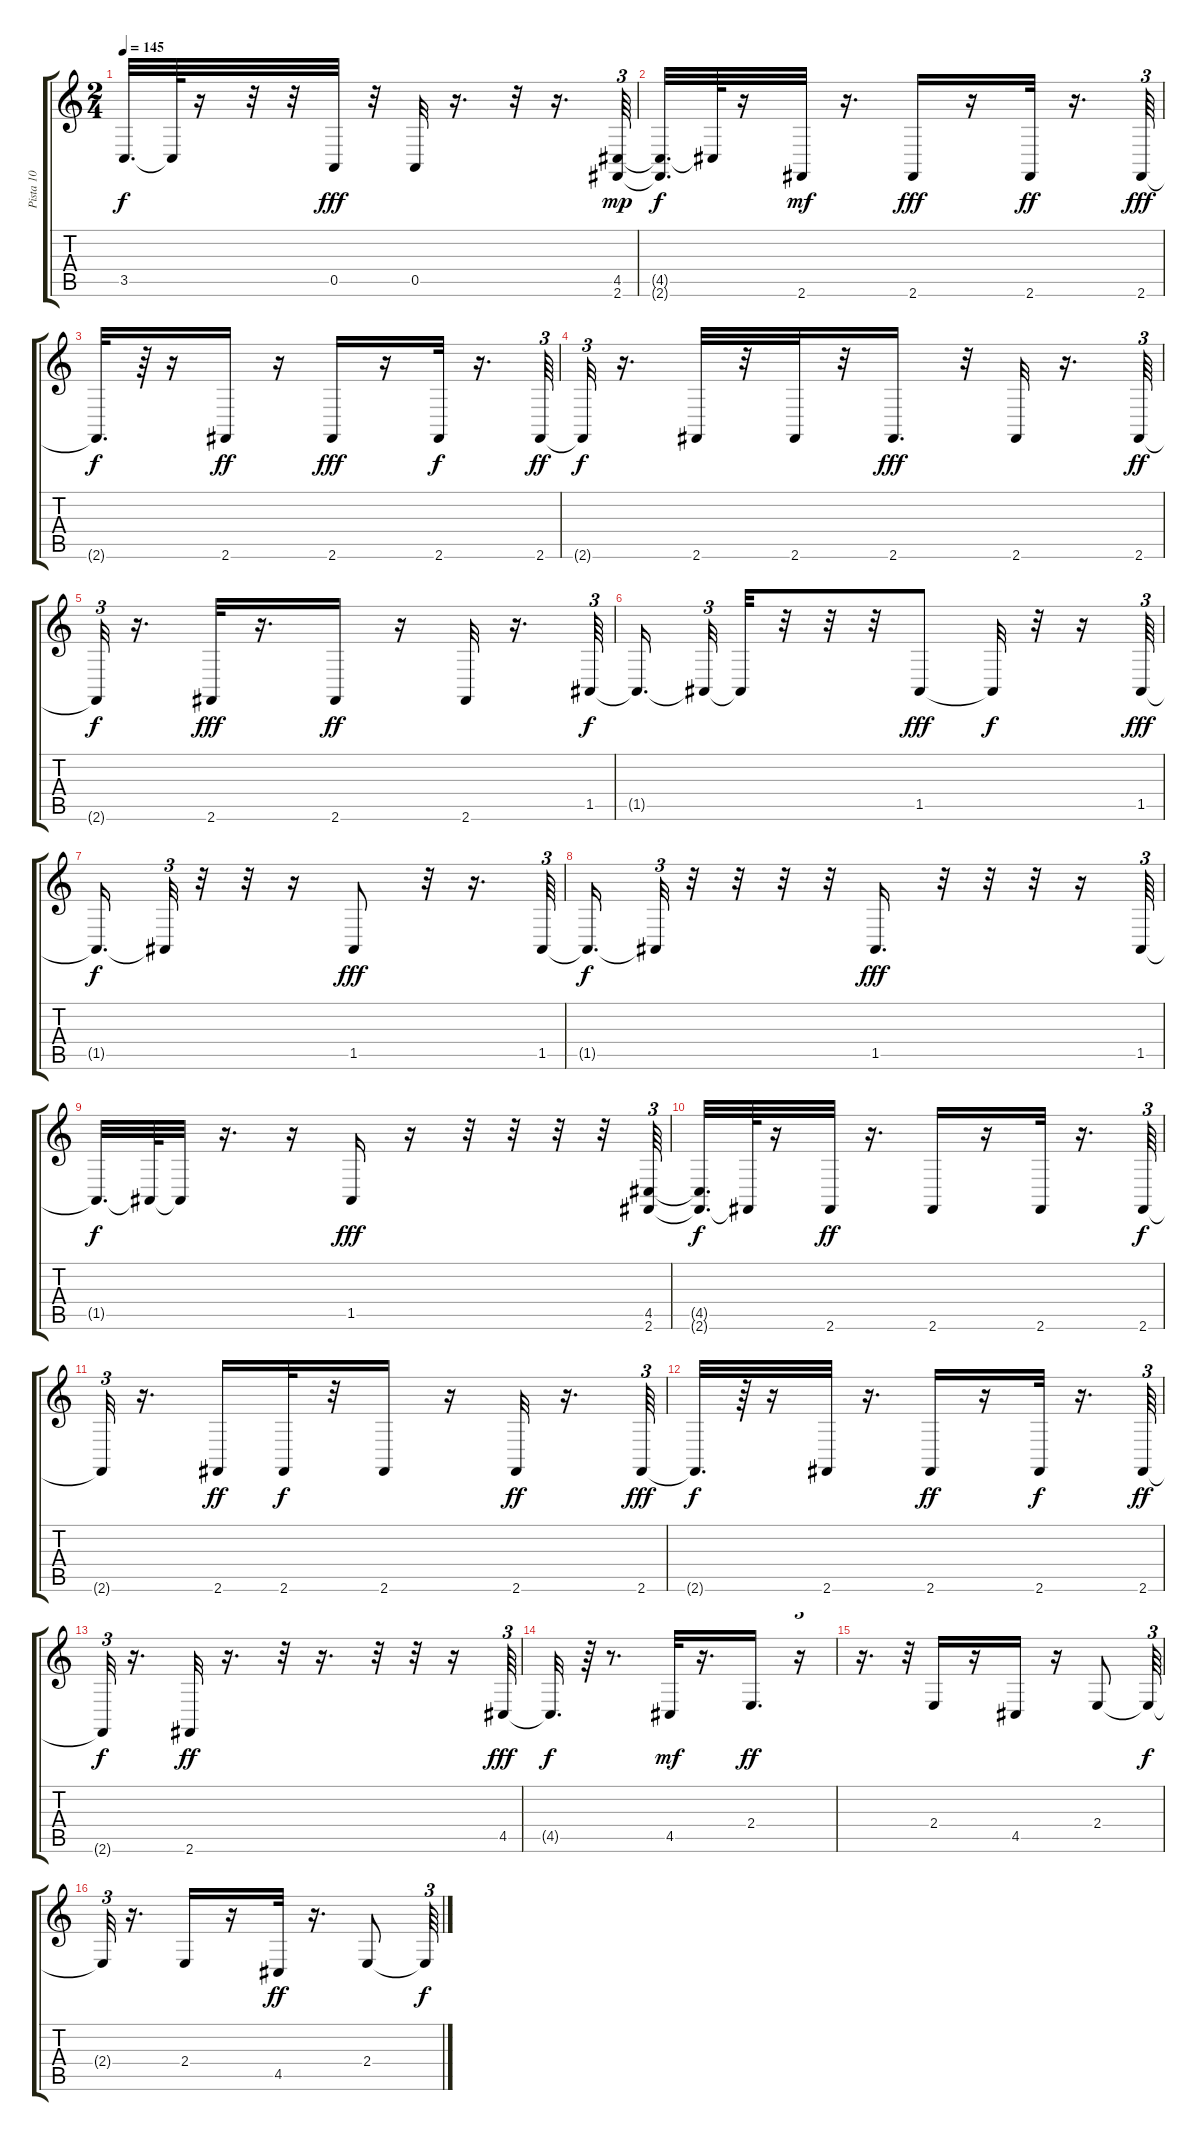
\track ("Pista 10" "Pista 10") {instrument acousticgrandpiano}
\staff {score tabs}
\tuning (E4 B3 G3 D3 A2 E2) {hide}
\ts (2 4)
\tempo 145
\clef g2
\ks c
3.5{t}.32{d dy f} 3.5{t}.64 r.16 r.32 r.32 0.5.32{dy fff} r.32 0.5.32 r.16{d} r.32 r.16{d} (4.5 2.6).64{tu (3 2) dy mp} |
(4.5{t} 2.6{t}).32{d dy f} 4.5{t}.64 r.16 2.6.32{dy mf} r.16{d} 2.6.16{dy fff} r.16 2.6.32{dy ff} r.16{d} 2.6.64{tu (3 2) dy fff} |
2.6{t}.32{d dy f} r.64 r.16 2.6.16{dy ff} r.16 2.6.16{dy fff} r.16 2.6.32{dy f} r.16{d} 2.6.64{tu (3 2) dy ff} |
2.6{t}.32{tu (3 2) dy f} r.16{d} 2.6.32 r.32 2.6.32 r.32 2.6.16{d dy fff} r.32 2.6.32 r.16{d} 2.6.64{tu (3 2) dy ff} |
2.6{t}.32{tu (3 2) dy f} r.16{d} 2.6.32{dy fff} r.16{d} 2.6.16{dy ff} r.16 2.6.32 r.16{d} 1.5.64{tu (3 2) dy f} |
1.5{t}.16{d beam splitsecondary} 1.5{t}.32{tu (3 2)} 1.5{t}.32 r.32 r.32 r.32 1.5.8{dy fff} 1.5{t}.32{dy f} r.32 r.16 1.5.64{tu (3 2) dy fff} |
1.5{t}.16{d dy f} 1.5{t}.32{tu (3 2)} r.32 r.32 r.16 1.5.8{dy fff} r.32 r.16{d} 1.5.64{tu (3 2)} |
1.5{t}.16{d dy f} 1.5{t}.32{tu (3 2)} r.32 r.32 r.32 r.32 1.5.16{d dy fff} r.32 r.32 r.32 r.16 1.5.64{tu (3 2)} |
1.5{t}.32{d dy f} 1.5{t}.64 1.5{t}.32 r.16{d} r.16 1.5.16{dy fff} r.16 r.32 r.32 r.32 r.32 (4.5 2.6).64{tu (3 2)} |
(4.5{t} 2.6{t}).32{d dy f} 2.6{t}.64 r.16 2.6.32{dy ff} r.16{d} 2.6.16 r.16 2.6.32 r.16{d} 2.6.64{tu (3 2) dy f} |
2.6{t}.32{tu (3 2)} r.16{d} 2.6.16{dy ff} 2.6.32{dy f} r.32 2.6.16 r.16 2.6.32{dy ff} r.16{d} 2.6.64{tu (3 2) dy fff} |
2.6{t}.32{d dy f} r.64 r.16 2.6.32 r.16{d} 2.6.16{dy ff} r.16 2.6.32{dy f} r.16{d} 2.6.64{tu (3 2) dy ff} |
2.6{t}.32{tu (3 2) dy f} r.16{d} 2.6.32{dy ff} r.16{d} r.32 r.16{d} r.32 r.32 r.16 4.5.64{tu (3 2) dy fff} |
4.5{t}.32{d dy f} r.64 r.8{d} 4.5.32{dy mf} r.16{d} 2.4.16{d dy ff} r.16{tu (3 2)} |
r.16{d} r.32{tu (3 2)} 2.4.16 r.16 4.5.16 r.16 2.4.8 2.4{t}.64{tu (3 2) dy f} |
2.4{t}.32{tu (3 2)} r.16{d} 2.4.16 r.16 4.5.32{dy ff} r.16{d} 2.4.8 2.4{t}.64{tu (3 2) dy f}
